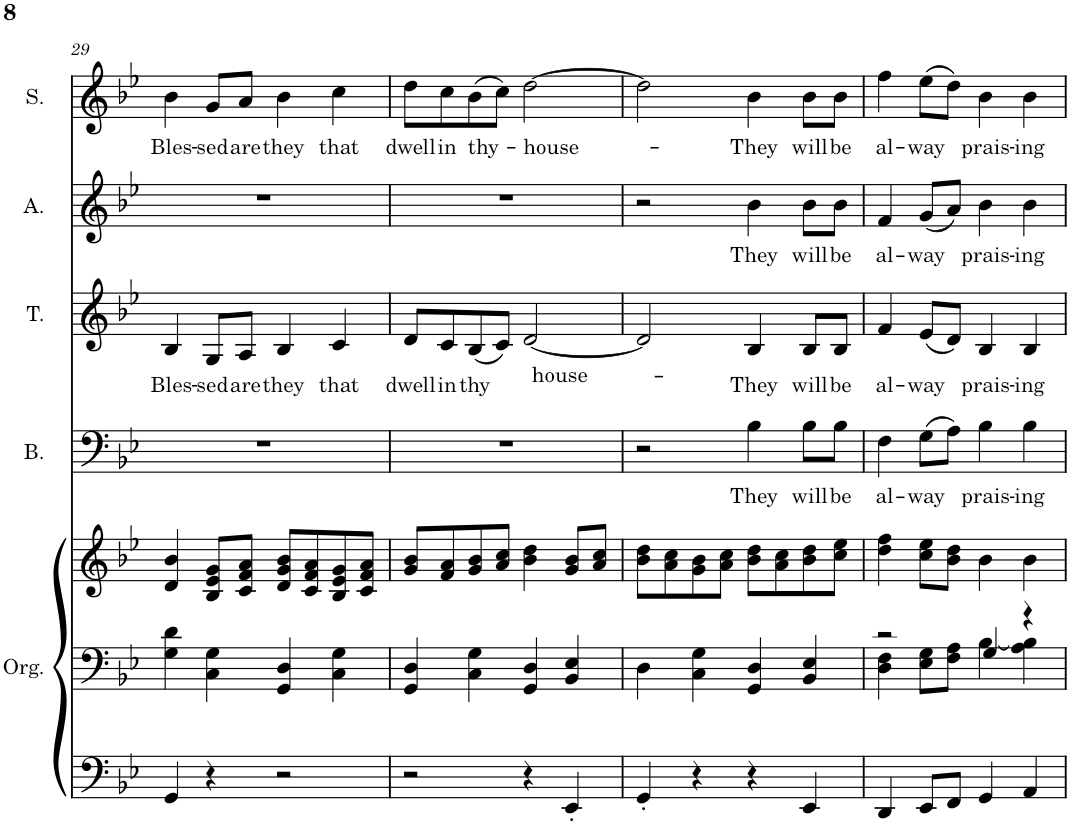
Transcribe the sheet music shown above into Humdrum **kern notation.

**kern	**kern	**kern	**kern	**text	**kern	**text	**kern	**text	**kern	**text
*part7	*part6	*part5	*part4	*part4	*part3	*part3	*part2	*part2	*part1	*part1
*staff7	*staff6	*staff5	*staff4	*staff4	*staff3	*staff3	*staff2	*staff2	*staff1	*staff1
*I"Pipe Organ	*I"Org.	*I"Pipe Organ	*I"B.	*	*I"T.	*	*I"A.	*	*I"S.	*
*I'P Org	*I'Org.	*I'P Org	*I'B.	*	*I'T.	*	*I'A.	*	*I'S.	*
!!LO:PB:g=z
*clefF4	*clefF4	*clefG2	*clefF4	*	*clefG2	*	*clefG2	*	*clefG2	*
*k[b-e-]	*k[b-e-]	*k[b-e-]	*k[b-e-]	*	*k[b-e-]	*	*k[b-e-]	*	*k[b-e-]	*
*M4/4	*M4/4	*M4/4	*M4/4	*	*M4/4	*	*M4/4	*	*M4/4	*
=29	=29	=29	=29	=29	=29	=29	=29	=29	=29	=29
!	!	!	!	!	!	!LO:LY:b	!	!	!	!LO:LY:b
4GG/	4G\ 4d\	4d/ 4b-/	1r	.	4B-/	Bles-	1r	.	4b-\	Bles-
!	!	!	!	!	!	!LO:LY:b	!	!	!	!LO:LY:b
4r	4C\ 4G\	8B-/ 8e-/ 8g/L	.	.	8G/L	-sed	.	.	8g/L	-sed
!	!	!	!	!	!	!LO:LY:b	!	!	!	!LO:LY:b
.	.	8c/ 8f/ 8a/J	.	.	8A/J	are	.	.	8a/J	are
!	!	!	!	!	!	!LO:LY:b	!	!	!	!LO:LY:b
2r	4GG/ 4D/	8d/ 8g/ 8b-/L	.	.	4B-/	they	.	.	4b-\	they
.	.	8c/ 8f/ 8a/	.	.	.	.	.	.	.	.
!	!	!	!	!	!	!LO:LY:b	!	!	!	!LO:LY:b
.	4C\ 4G\	8B-/ 8e-/ 8g/	.	.	4c/	that	.	.	4cc\	that
.	.	8c/ 8f/ 8a/J	.	.	.	.	.	.	.	.
=30	=30	=30	=30	=30	=30	=30	=30	=30	=30	=30
!	!	!	!	!	!	!LO:LY:b	!	!	!	!LO:LY:b
2r	4GG/ 4D/	8g/ 8b-/L	1r	.	8d/L	dwell	1r	.	8dd\L	dwell
!	!	!	!	!	!	!LO:LY:b	!	!	!	!LO:LY:b
.	.	8f/ 8a/	.	.	8c/	in	.	.	8cc\	in
!	!	!	!	!	!	!LO:LY:b	!	!	!	!LO:LY:b
.	4C\ 4G\	8g/ 8b-/	.	.	(8B-/	thy	.	.	(8b-\	thy-
.	.	8a/ 8cc/J	.	.	8c/J)	.	.	.	8cc\J)	.
!	!	!	!	!	!	!LO:LY:b	!	!	!	!LO:LY:b
4r	4GG/ 4D/	4b-\ 4dd\	.	.	[2d/	house-	.	.	[2dd\	-house-
4EE-'/	4BB-/ 4E-/	8g/ 8b-/L	.	.	.	.	.	.	.	.
.	.	8a/ 8cc/J	.	.	.	.	.	.	.	.
=31	=31	=31	=31	=31	=31	=31	=31	=31	=31	=31
4GG'/	4D\	8b-\ 8dd\L	2r	.	2d/]	.	2r	.	2dd\]	.
.	.	8a\ 8cc\	.	.	.	.	.	.	.	.
4r	4C\ 4G\	8g\ 8b-\	.	.	.	.	.	.	.	.
.	.	8a\ 8cc\J	.	.	.	.	.	.	.	.
!	!	!	!	!LO:LY:b	!	!LO:LY:b	!	!LO:LY:b	!	!LO:LY:b
4r	4GG/ 4D/	8b-\ 8dd\L	4B-\	They	4B-/	-They	4b-\	They	4b-\	-They
.	.	8a\ 8cc\	.	.	.	.	.	.	.	.
!	!	!	!	!LO:LY:b	!	!LO:LY:b	!	!LO:LY:b	!	!LO:LY:b
4EE-/	4BB-/ 4E-/	8b-\ 8dd\	8B-\L	will	8B-/L	will	8b-\L	will	8b-\L	will
!	!	!	!	!LO:LY:b	!	!LO:LY:b	!	!LO:LY:b	!	!LO:LY:b
.	.	8cc\ 8ee-\J	8B-\J	be	8B-/J	be	8b-\J	be	8b-\J	be
=32	=32	=32	=32	=32	=32	=32	=32	=32	=32	=32
*	*^	*	*	*	*	*	*	*	*	*
!	!	!	!	!	!LO:LY:b	!	!LO:LY:b	!	!LO:LY:b	!	!LO:LY:b
4DD/	2r	4D\ 4F\	4dd\ 4ff\	4F\	al-	4f/	al-	4f/	al-	4ff\	al-
!	!	!	!	!	!LO:LY:b	!	!LO:LY:b	!	!LO:LY:b	!	!LO:LY:b
8EE-/L	.	8E-\ 8G\L	8cc\ 8ee-\L	(8G\L	-way	(8e-/L	-way	(8g/L	-way	(8ee-\L	-way
8FF/J	.	8F\ 8A\J	8b-\ 8dd\J	8A\J)	.	8d/J)	.	8a/J)	.	8dd\J)	.
!	!	!	!	!	!LO:LY:b	!	!LO:LY:b	!	!LO:LY:b	!	!LO:LY:b
4GG/	4G/	[4B-\	4b-\	4B-\	prais-	4B-/	prais-	4b-\	prais-	4b-\	prais-
!	!	!	!	!	!LO:LY:b	!	!LO:LY:b	!	!LO:LY:b	!	!LO:LY:b
4AA/	4r	4A\ 4B-\]	4b-\	4B-\	-ing	4B-/	-ing	4b-\	-ing	4b-\	-ing
*	*v	*v	*	*	*	*	*	*	*	*	*
=	=	=	=	=	=	=	=	=	=	=
*-	*-	*-	*-	*-	*-	*-	*-	*-	*-	*-
